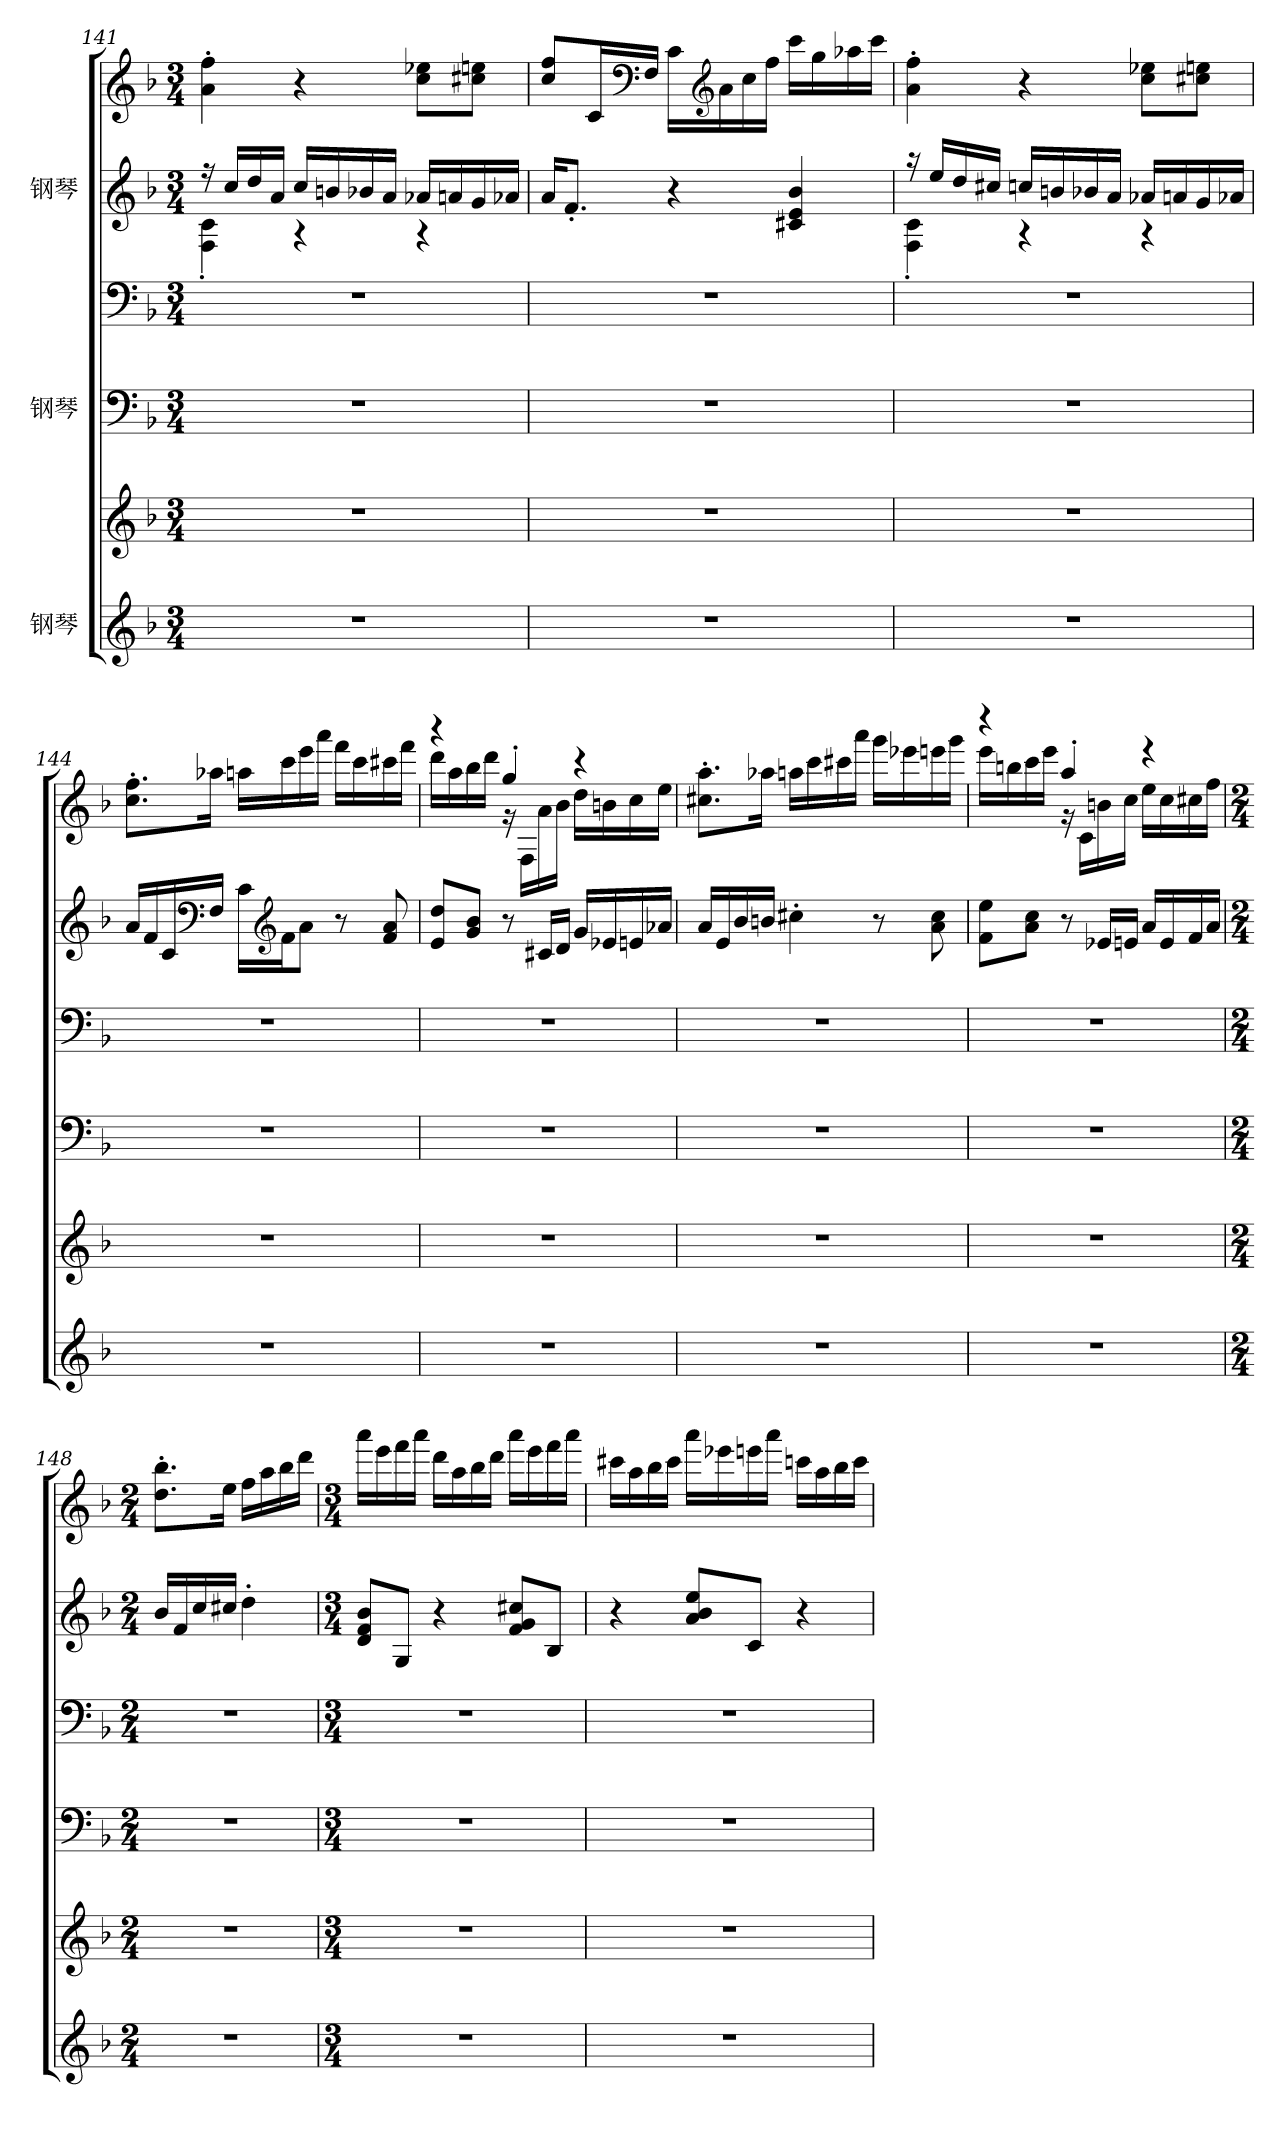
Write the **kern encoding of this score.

**kern	**kern	**kern	**kern	**kern	**kern
*part3	*part3	*part2	*part2	*part1	*part1
*staff6	*staff5	*staff4	*staff3	*staff2	*staff1
*I"钢琴	*	*I"钢琴	*	*I"钢琴	*
!!LO:PB:g=z
*clefG2	*clefG2	*clefF4	*clefF4	*clefG2	*clefG2
*k[b-]	*k[b-]	*k[b-]	*k[b-]	*k[b-]	*k[b-]
*M3/4	*M3/4	*M3/4	*M3/4	*M3/4	*M3/4
=141	=141	=141	=141	=141	=141
*	*	*	*	*^	*
2.r	2.r	2.r	2.r	16r	4F\' 4c\'	4a\' 4ff\'
.	.	.	.	16cc/LL	.	.
.	.	.	.	16dd/	.	.
.	.	.	.	16a/JJ	.	.
.	.	.	.	16cc/LL	4r	4r
.	.	.	.	16bn/	.	.
.	.	.	.	16b-X/	.	.
.	.	.	.	16a/JJ	.	.
.	.	.	.	16a-X/LL	4r	8cc\ 8ee-X\L
.	.	.	.	16an/	.	.
.	.	.	.	16g/	.	8cc#X\ 8een\J
.	.	.	.	16a-X/JJ	.	.
*	*	*	*	*v	*v	*
=142	=142	=142	=142	=142	=142
2.r	2.r	2.r	2.r	16a/KL	8cc/ 8ff/L
.	.	.	.	8.f'/J	.
.	.	.	.	.	16c/L
*	*	*	*	*	*clefF4
.	.	.	.	.	16F/JJ
.	.	.	.	4r	16c\LL
*	*	*	*	*	*clefG2
.	.	.	.	.	16a\
.	.	.	.	.	16cc\
.	.	.	.	.	16ff\JJ
.	.	.	.	4c#X/ 4e/ 4b-/	16ccc\LL
.	.	.	.	.	16gg\
.	.	.	.	.	16aa-X\
.	.	.	.	.	16ccc\JJ
!!LO:LB:g=z
=143	=143	=143	=143	=143	=143
*	*	*	*	*^	*
2.r	2.r	2.r	2.r	16r	4F\' 4c\'	4a\' 4ff\'
.	.	.	.	16ee/LL	.	.
.	.	.	.	16dd/	.	.
.	.	.	.	16cc#X/JJ	.	.
.	.	.	.	16ccn/LL	4r	4r
.	.	.	.	16bn/	.	.
.	.	.	.	16b-X/	.	.
.	.	.	.	16a/JJ	.	.
.	.	.	.	16a-X/LL	4r	8cc\ 8ee-X\L
.	.	.	.	16an/	.	.
.	.	.	.	16g/	.	8cc#X\ 8een\J
.	.	.	.	16a-X/JJ	.	.
*	*	*	*	*v	*v	*
=144	=144	=144	=144	=144	=144
2.r	2.r	2.r	2.r	16a/LL	8.cc\' 8.ff\'L
.	.	.	.	16f/	.
.	.	.	.	16c/	.
*	*	*	*	*clefF4	*
.	.	.	.	16F/JJ	16aa-X\Jk
.	.	.	.	16c\LL	16aan\LL
*	*	*	*	*clefG2	*
.	.	.	.	16f\J	16ccc\
.	.	.	.	8a\J	16eee\
.	.	.	.	.	16aaa\JJ
.	.	.	.	8r	16fff\LL
.	.	.	.	.	16ccc\
.	.	.	.	8f/ 8a/	16ccc#X\
.	.	.	.	.	16fff\JJ
!!LO:PB:g=z
=145	=145	=145	=145	=145	=145
*	*	*	*	*	*^
2.r	2.r	2.r	2.r	8e/ 8dd/L	4r	16ddd\LL
.	.	.	.	.	.	16aa\
.	.	.	.	8g/ 8b-/J	.	16bb-\
.	.	.	.	.	.	16ddd\JJ
.	.	.	.	8r	4gg'/	16r
.	.	.	.	.	.	16F\LL
.	.	.	.	16c#X/LL	.	16a\
.	.	.	.	16d/JJ	.	16b-\JJ
.	.	.	.	16g/LL	4r	16dd\LL
.	.	.	.	16e-X/	.	16bn\
.	.	.	.	16en/	.	16cc\
.	.	.	.	16a-X/JJ	.	16ee\JJ
*	*	*	*	*	*v	*v
=146	=146	=146	=146	=146	=146
2.r	2.r	2.r	2.r	16a/LL	8.cc#X\' 8.aa\'L
.	.	.	.	16e/	.
.	.	.	.	16b-/	.
.	.	.	.	16bn/JJ	16aa-X\Jk
.	.	.	.	4cc#X'\	16aan\LL
.	.	.	.	.	16ccc\
.	.	.	.	.	16ccc#X\
.	.	.	.	.	16aaa\JJ
.	.	.	.	8r	16ggg\LL
.	.	.	.	.	16eee-X\
.	.	.	.	8a\ 8cc#\	16eeen\
.	.	.	.	.	16ggg\JJ
!!LO:LB:g=z
=147	=147	=147	=147	=147	=147
*	*	*	*	*	*^
2.r	2.r	2.r	2.r	8f\ 8ee\L	4r	16eee\LL
.	.	.	.	.	.	16bbn\
.	.	.	.	8a\ 8cc\J	.	16ccc\
.	.	.	.	.	.	16eee\JJ
.	.	.	.	8r	4aa'/	16r
.	.	.	.	.	.	16c\LL
.	.	.	.	16e-X/LL	.	16bn\
.	.	.	.	16en/JJ	.	16cc\JJ
.	.	.	.	16a/LL	4r	16ee\LL
.	.	.	.	16e/	.	16cc\
.	.	.	.	16f/	.	16cc#X\
.	.	.	.	16a/JJ	.	16ff\JJ
*	*	*	*	*	*v	*v
=148	=148	=148	=148	=148	=148
*M2/4	*M2/4	*M2/4	*M2/4	*M2/4	*M2/4
2r	2r	2r	2r	16b-/LL	8.dd\' 8.bb-\'L
.	.	.	.	16f/	.
.	.	.	.	16cc/	.
.	.	.	.	16cc#X/JJ	16ee\Jk
.	.	.	.	4dd'\	16ff\LL
.	.	.	.	.	16aa\
.	.	.	.	.	16bb-\
.	.	.	.	.	16ddd\JJ
!!LO:PB:g=z
=149	=149	=149	=149	=149	=149
*M3/4	*M3/4	*M3/4	*M3/4	*M3/4	*M3/4
2.r	2.r	2.r	2.r	8d/ 8f/ 8b-/L	16aaa\LL
.	.	.	.	.	16eee\
.	.	.	.	8G/J	16fff\
.	.	.	.	.	16aaa\JJ
.	.	.	.	4r	16ddd\LL
.	.	.	.	.	16aa\
.	.	.	.	.	16bb-\
.	.	.	.	.	16ddd\JJ
.	.	.	.	8f/ 8g/ 8cc#X/L	16aaa\LL
.	.	.	.	.	16eee\
.	.	.	.	8B-/J	16fff\
.	.	.	.	.	16aaa\JJ
=150	=150	=150	=150	=150	=150
2.r	2.r	2.r	2.r	4r	16ccc#X\LL
.	.	.	.	.	16aa\
.	.	.	.	.	16bb-\
.	.	.	.	.	16ccc#\JJ
.	.	.	.	8a/ 8b-/ 8ee/L	16aaa\LL
.	.	.	.	.	16eee-X\
.	.	.	.	8c/J	16eeen\
.	.	.	.	.	16aaa\JJ
.	.	.	.	4r	16cccn\LL
.	.	.	.	.	16aa\
.	.	.	.	.	16bb-\
.	.	.	.	.	16ccc\JJ
=	=	=	=	=	=
*-	*-	*-	*-	*-	*-
